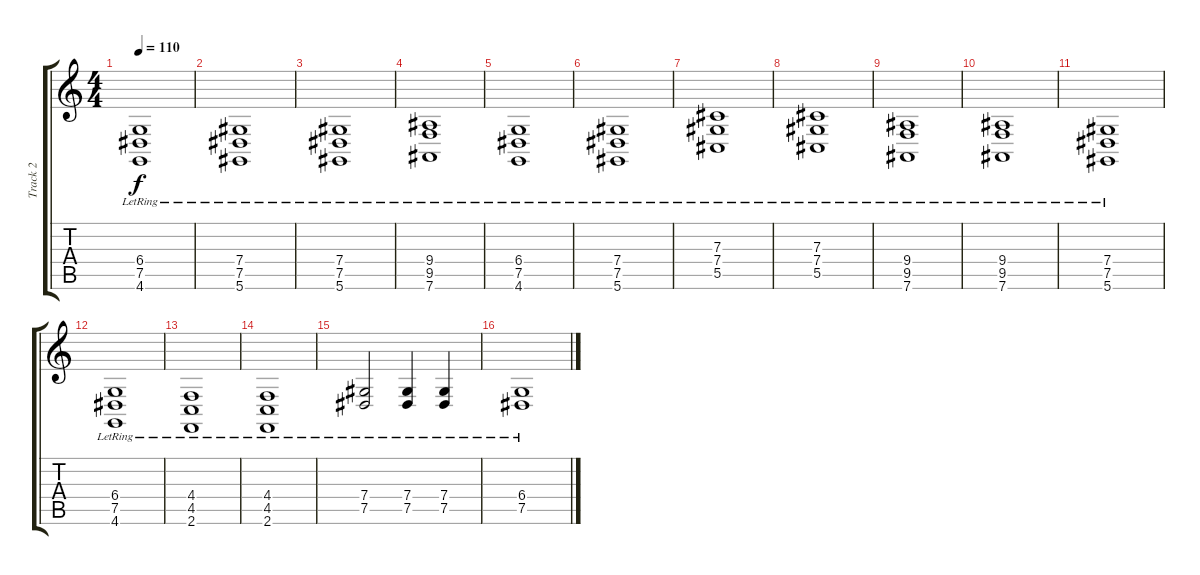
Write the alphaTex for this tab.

\track ("Track 2" "Track 2") {instrument harmonica}
\staff {score tabs}
\tuning (Eb4 Bb3 Gb3 Db3 Ab2 Eb2) {hide}
\ts (4 4)
\tempo 110
\clef g2
\ks c
(6.4{lr} 7.5{lr} 4.6{lr}).1{dy f} |
(7.4{lr} 7.5{lr} 5.6{lr}).1 |
(7.4{lr} 7.5{lr} 5.6{lr}).1 |
(9.4{lr} 9.5{lr} 7.6{lr}).1 |
(6.4{lr} 7.5{lr} 4.6{lr}).1 |
(7.4{lr} 7.5{lr} 5.6{lr}).1 |
(7.3{lr} 7.4{lr} 5.5).1 |
(7.3{lr} 7.4{lr} 5.5{lr}).1 |
(9.4{lr} 9.5{lr} 7.6{lr}).1 |
(9.4{lr} 9.5{lr} 7.6{lr}).1 |
(7.4{lr} 7.5{lr} 5.6{lr}).1 |
(6.4{lr} 7.5{lr} 4.6{lr}).1 |
(4.4{lr} 4.5{lr} 2.6{lr}).1 |
(4.4{lr} 4.5{lr} 2.6{lr}).1 |
(7.4{lr} 7.5{lr}).2 (7.4{lr} 7.5{lr}).4 (7.4{lr} 7.5{lr}).4 |
(6.4{lr} 7.5{lr}).1
